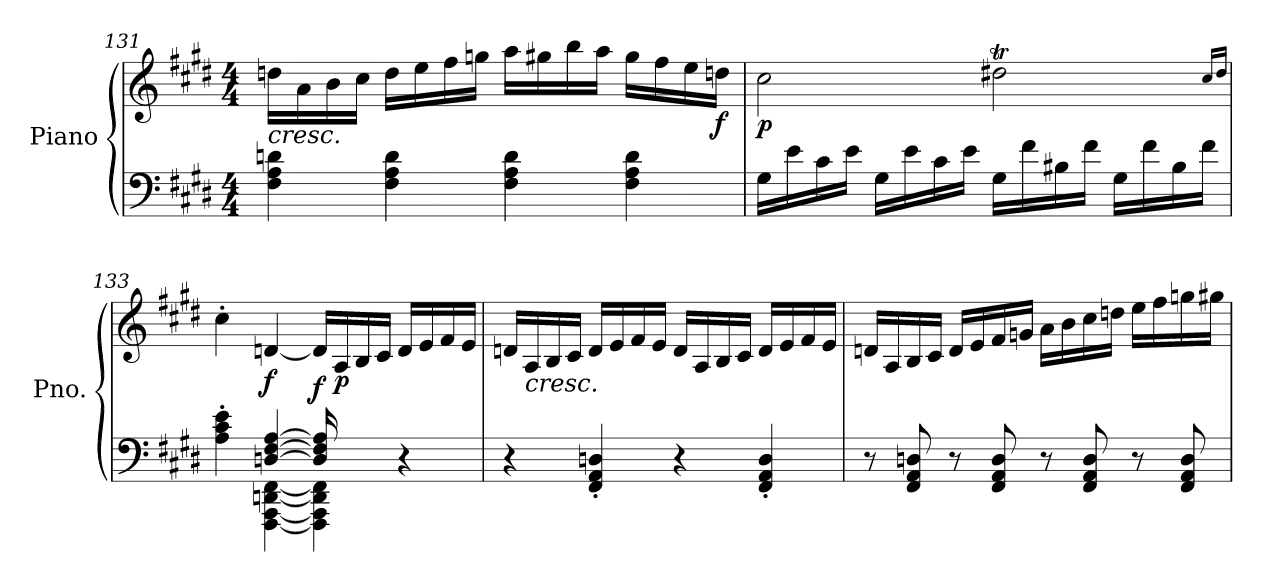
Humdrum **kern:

**kern	**kern	**dynam
*part1	*part1	*part1
*staff2	*staff1	*staff1/2
*I"Piano	*	*
*I'Pno.	*	*
*clefF4	*clefG2	*
*k[f#c#g#d#]	*k[f#c#g#d#]	*
*M4/4	*M4/4	*
=131	=131	=131
!	!LO:TX:b:i:t=cresc.	!
4F#\ 4A\ 4dn\	16ddn\LL	.
.	16a\	.
.	16b\	.
.	16cc#\JJ	.
4F#\ 4A\ 4d\	16dd<\LL	.
.	16ee\	.
.	16ff#\	.
.	16ggn\JJ	.
4F#\ 4A\ 4d\	16aa<\LL	.
.	16gg#X<\	.
.	16bb<\	.
.	16aa<\JJ	.
4F#\ 4A\ 4d\	16gg#\LL	.
.	16ff#\	.
.	16ee<\	.
!	!	!LO:DY:b
.	16ddn<\JJ	f
!!LO:LB:g=z
=132	=132	=132
!	!	!LO:DY:b
16G#\LL	2cc#\	p
16e\	.	.
16c#\	.	.
16e\JJ	.	.
16G#\LL	.	.
16e\	.	.
16c#\	.	.
16e\JJ	.	.
16G#\LL	2dd#Xt\	.
16f#\	.	.
16B#X\	.	.
16f#\JJ	.	.
16G#\LL	.	.
16f#\	.	.
16B#\	.	.
16f#\JJ	.	.
.	16qcc#/LL	.
.	16qdd#/JJ	.
=133	=133	=133
*^	*	*
4ryy	4A\' 4c#\' 4e\'	4cc#'\	.
!	!	!	!LO:DY:b
[4Dn/ [4F#/ [4A/	[4FFF#\ [4AAA\ [4DDn\ [4FF#\	[4dn/	f
!	!	!	!LO:DY:b
16D/] 16F#/] 16A/]	4FFF#\] 4AAA\] 4DD\] 4FF#\]	16d/LL]	f
!	!	!	!LO:DY:b
4..ryy	.	16A/	p
.	.	16B/	.
.	.	16c#/JJ	.
.	4r	16d/LL	.
.	.	16e/	.
.	.	16f#/	.
.	.	16e/JJ	.
*v	*v	*	*
=134	=134	=134
4r	16dn/LL	.
!	!LO:TX:b:i:t=cresc.	!
.	16A/	.
.	16B/	.
.	16c#/JJ	.
4FF#/' 4AA/' 4Dn/'	16d/LL	.
.	16e/	.
.	16f#/	.
.	16e/JJ	.
4r	16d/LL	.
.	16A/	.
.	16B/	.
.	16c#/JJ	.
4FF#/' 4AA/' 4D/'	16d/LL	.
.	16e/	.
.	16f#/	.
.	16e/JJ	.
=135	=135	=135
8r	16dn/LL	.
.	16A/	.
8FF#/ 8AA/ 8Dn/	16B/	.
.	16c#/JJ	.
8r	16d</LL	.
.	16e/	.
8FF#/ 8AA/ 8D/	16f#/	.
.	16gn</JJ	.
8r	16a\LL	.
.	16b\	.
8FF#/ 8AA/ 8D/	16cc#\	.
.	16ddn\JJ	.
8r	16ee\LL	.
.	16ff#\	.
8FF#/ 8AA/ 8D/	16ggn\	.
.	16gg#X\JJ	.
=	=	=
*-	*-	*-
